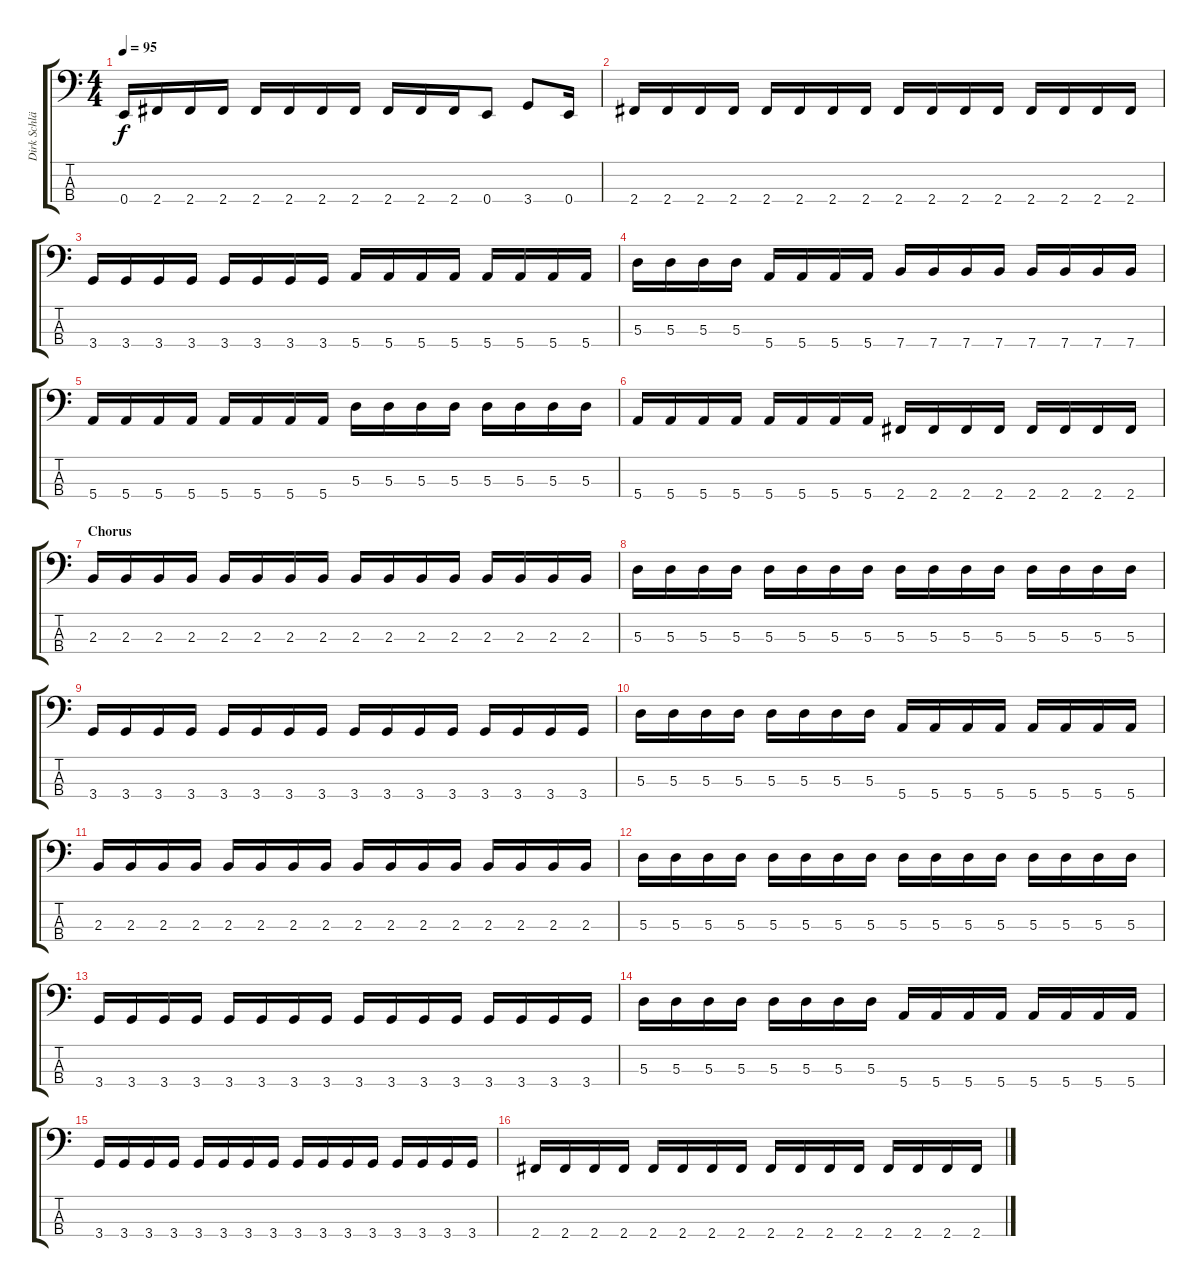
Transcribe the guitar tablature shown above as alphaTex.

\track ("Dirk Schlächter [bass]" "Dirk Schlä") {instrument electricbasspick}
\staff {score tabs}
\tuning (G2 D2 A1 E1) {hide}
\ts (4 4)
\tempo 95
\clef f4
\ks c
0.4.16{dy f} 2.4.16 2.4.16 2.4.16 2.4.16 2.4.16 2.4.16 2.4.16 2.4.16 2.4.16 2.4.16 0.4.8 3.4.8 0.4.16 |
2.4.16 2.4.16 2.4.16 2.4.16 2.4.16 2.4.16 2.4.16 2.4.16 2.4.16 2.4.16 2.4.16 2.4.16 2.4.16 2.4.16 2.4.16 2.4.16 |
3.4.16 3.4.16 3.4.16 3.4.16 3.4.16 3.4.16 3.4.16 3.4.16 5.4.16 5.4.16 5.4.16 5.4.16 5.4.16 5.4.16 5.4.16 5.4.16 |
5.3.16 5.3.16 5.3.16 5.3.16 5.4.16 5.4.16 5.4.16 5.4.16 7.4.16 7.4.16 7.4.16 7.4.16 7.4.16 7.4.16 7.4.16 7.4.16 |
5.4.16 5.4.16 5.4.16 5.4.16 5.4.16 5.4.16 5.4.16 5.4.16 5.3.16 5.3.16 5.3.16 5.3.16 5.3.16 5.3.16 5.3.16 5.3.16 |
5.4.16 5.4.16 5.4.16 5.4.16 5.4.16 5.4.16 5.4.16 5.4.16 2.4.16 2.4.16 2.4.16 2.4.16 2.4.16 2.4.16 2.4.16 2.4.16 |
\section ("" "Chorus")
2.3.16 2.3.16 2.3.16 2.3.16 2.3.16 2.3.16 2.3.16 2.3.16 2.3.16 2.3.16 2.3.16 2.3.16 2.3.16 2.3.16 2.3.16 2.3.16 |
5.3.16 5.3.16 5.3.16 5.3.16 5.3.16 5.3.16 5.3.16 5.3.16 5.3.16 5.3.16 5.3.16 5.3.16 5.3.16 5.3.16 5.3.16 5.3.16 |
3.4.16 3.4.16 3.4.16 3.4.16 3.4.16 3.4.16 3.4.16 3.4.16 3.4.16 3.4.16 3.4.16 3.4.16 3.4.16 3.4.16 3.4.16 3.4.16 |
5.3.16 5.3.16 5.3.16 5.3.16 5.3.16 5.3.16 5.3.16 5.3.16 5.4.16 5.4.16 5.4.16 5.4.16 5.4.16 5.4.16 5.4.16 5.4.16 |
2.3.16 2.3.16 2.3.16 2.3.16 2.3.16 2.3.16 2.3.16 2.3.16 2.3.16 2.3.16 2.3.16 2.3.16 2.3.16 2.3.16 2.3.16 2.3.16 |
5.3.16 5.3.16 5.3.16 5.3.16 5.3.16 5.3.16 5.3.16 5.3.16 5.3.16 5.3.16 5.3.16 5.3.16 5.3.16 5.3.16 5.3.16 5.3.16 |
3.4.16 3.4.16 3.4.16 3.4.16 3.4.16 3.4.16 3.4.16 3.4.16 3.4.16 3.4.16 3.4.16 3.4.16 3.4.16 3.4.16 3.4.16 3.4.16 |
5.3.16 5.3.16 5.3.16 5.3.16 5.3.16 5.3.16 5.3.16 5.3.16 5.4.16 5.4.16 5.4.16 5.4.16 5.4.16 5.4.16 5.4.16 5.4.16 |
3.4.16 3.4.16 3.4.16 3.4.16 3.4.16 3.4.16 3.4.16 3.4.16 3.4.16 3.4.16 3.4.16 3.4.16 3.4.16 3.4.16 3.4.16 3.4.16 |
2.4.16 2.4.16 2.4.16 2.4.16 2.4.16 2.4.16 2.4.16 2.4.16 2.4.16 2.4.16 2.4.16 2.4.16 2.4.16 2.4.16 2.4.16 2.4.16
